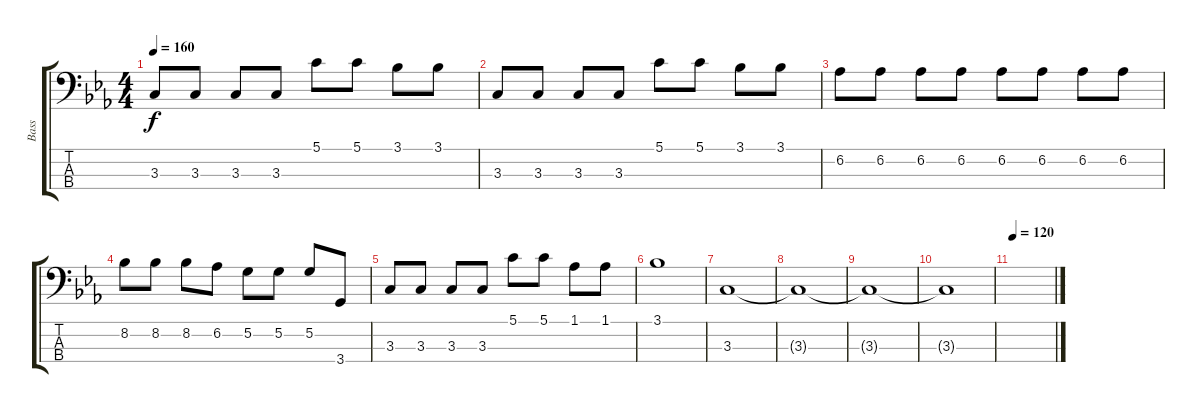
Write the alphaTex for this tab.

\track ("Bass" "Bass") {instrument electricbassfinger}
\staff {score tabs}
\tuning (G2 D2 A1 E1) {hide}
\ts (4 4)
\tempo 160
\clef f4
\ks eb
3.3.8{dy f} 3.3.8 3.3.8 3.3.8 5.1.8 5.1.8 3.1.8 3.1.8 |
3.3.8 3.3.8 3.3.8 3.3.8 5.1.8 5.1.8 3.1.8 3.1.8 |
6.2.8 6.2.8 6.2.8 6.2.8 6.2.8 6.2.8 6.2.8 6.2.8 |
8.2.8 8.2.8 8.2.8 6.2.8 5.2.8 5.2.8 5.2.8 3.4.8 |
3.3.8 3.3.8 3.3.8 3.3.8 5.1.8 5.1.8 1.1.8 1.1.8 |
3.1.1 |
3.3.1{volume 0} |
3.3{t}.1 |
3.3{t}.1 |
3.3{t}.1 |
\tempo 120
